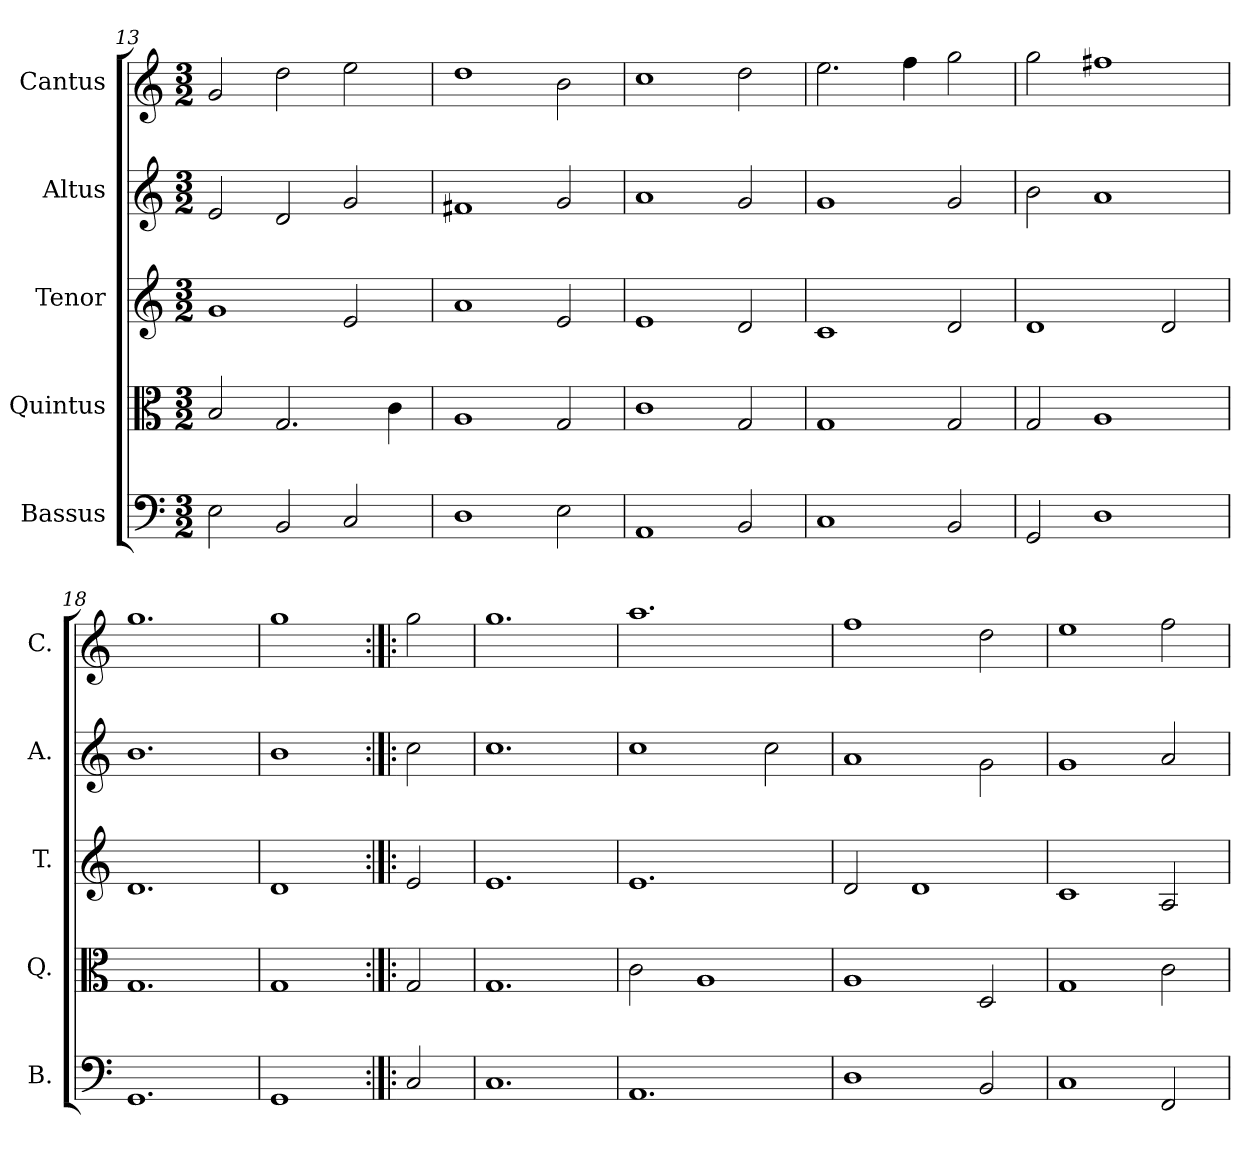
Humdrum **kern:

**kern	**kern	**kern	**kern	**kern
*part5	*part4	*part3	*part2	*part1
*staff5	*staff4	*staff3	*staff2	*staff1
*I"Bassus	*I"Quintus	*I"Tenor	*I"Altus	*I"Cantus
*I'B.	*I'Q.	*I'T.	*I'A.	*I'C.
*clefF4	*clefC3	*clefG2	*clefG2	*clefG2
*k[]	*k[]	*k[]	*k[]	*k[]
*C:	*C:	*C:	*C:	*C:
*M3/2	*M3/2	*M3/2	*M3/2	*M3/2
=13	=13	=13	=13	=13
2E\	2B/	1g/	2e/	2g/
2BB/	2.G/	.	2d/	2dd\
2C/	.	2e/	2g/	2ee\
.	4c\	.	.	.
=14	=14	=14	=14	=14
1D\	1A/	1a/	1f#X/	1dd\
2E\	2G/	2e/	2g/	2b\
=15	=15	=15	=15	=15
1AA/	1c\	1e/	1a/	1cc\
2BB/	2G/	2d/	2g/	2dd\
=16	=16	=16	=16	=16
1C/	1G/	1c/	1g/	2.ee\
.	.	.	.	4ff\
2BB/	2G/	2d/	2g/	2gg\
=17	=17	=17	=17	=17
2GG/	2G/	1d/	2b\	2gg\
1D\	1A/	.	1a/	1ff#X\
.	.	2d/	.	.
=18	=18	=18	=18	=18
1.GG/	1.G/	1.d/	1.b\	1.gg\
=19	=19	=19	=19	=19
1GG/	1G/	1d/	1b\	1gg\
=20:|!|:	=20:|!|:	=20:|!|:	=20:|!|:	=20:|!|:
2C/	2G/	2e/	2cc\	2gg\
=21	=21	=21	=21	=21
1.C/	1.G/	1.e/	1.cc\	1.gg\
=22	=22	=22	=22	=22
1.AA/	2c\	1.e/	1cc\	1.aa\
.	1A/	.	.	.
.	.	.	2cc\	.
=23	=23	=23	=23	=23
1D\	1A/	2d/	1a/	1ff\
.	.	1d/	.	.
2BB/	2D/	.	2g\	2dd\
!!LO:LB:g=z
=24	=24	=24	=24	=24
1C/	1G/	1c/	1g/	1ee\
2FF/	2c\	2A/	2a/	2ff\
=	=	=	=	=
*-	*-	*-	*-	*-
